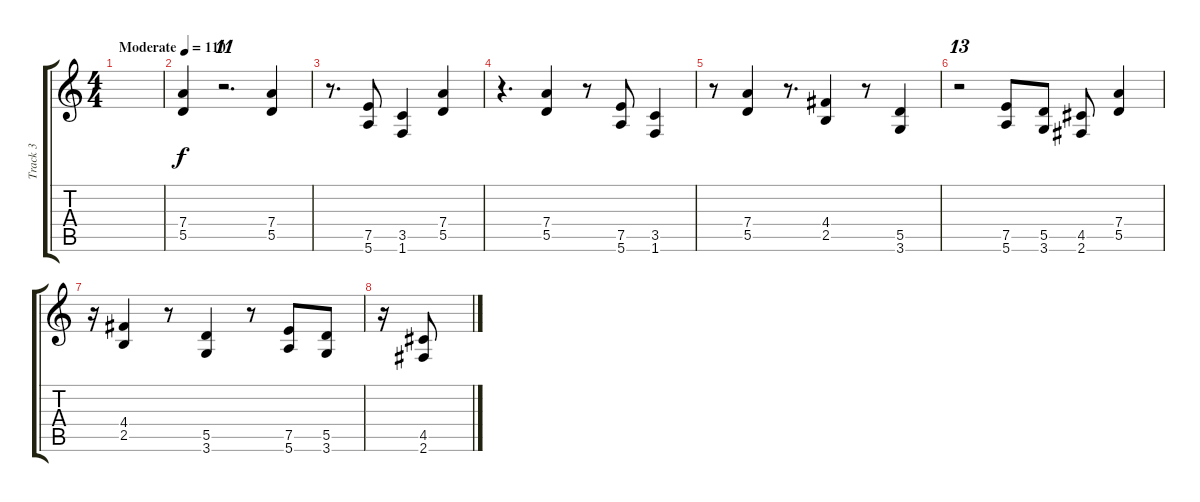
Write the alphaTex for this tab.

\track ("Track 3" "Track 3") {instrument distortionguitar}
\staff {score tabs}
\tuning (E4 B3 G3 D3 A2 E2) {hide}
\ts (4 4)
\tempo (110 "Moderate")
\clef g2
\ks c
|
(7.4 5.5).4 r.2{d tu (11 8)} (7.4 5.5).4 |
r.8{d} (7.5 5.6).8 (3.5 1.6).4 (7.4 5.5).4 |
r.4{d} (7.4 5.5).4 r.8 (7.5 5.6).8 (3.5 1.6).4 |
r.8 (7.4 5.5).4 r.8{d} (4.4 2.5).4 r.8 (5.5 3.6).4 |
r.2{tu (13 8)} (7.5 5.6).8 (5.5 3.6).8 (4.5 2.6).8 (7.4 5.5).4 |
r.16 (4.4 2.5).4 r.8 (5.5 3.6).4 r.8 (7.5 5.6).8 (5.5 3.6).8 |
r.16 (4.5 2.6).8
